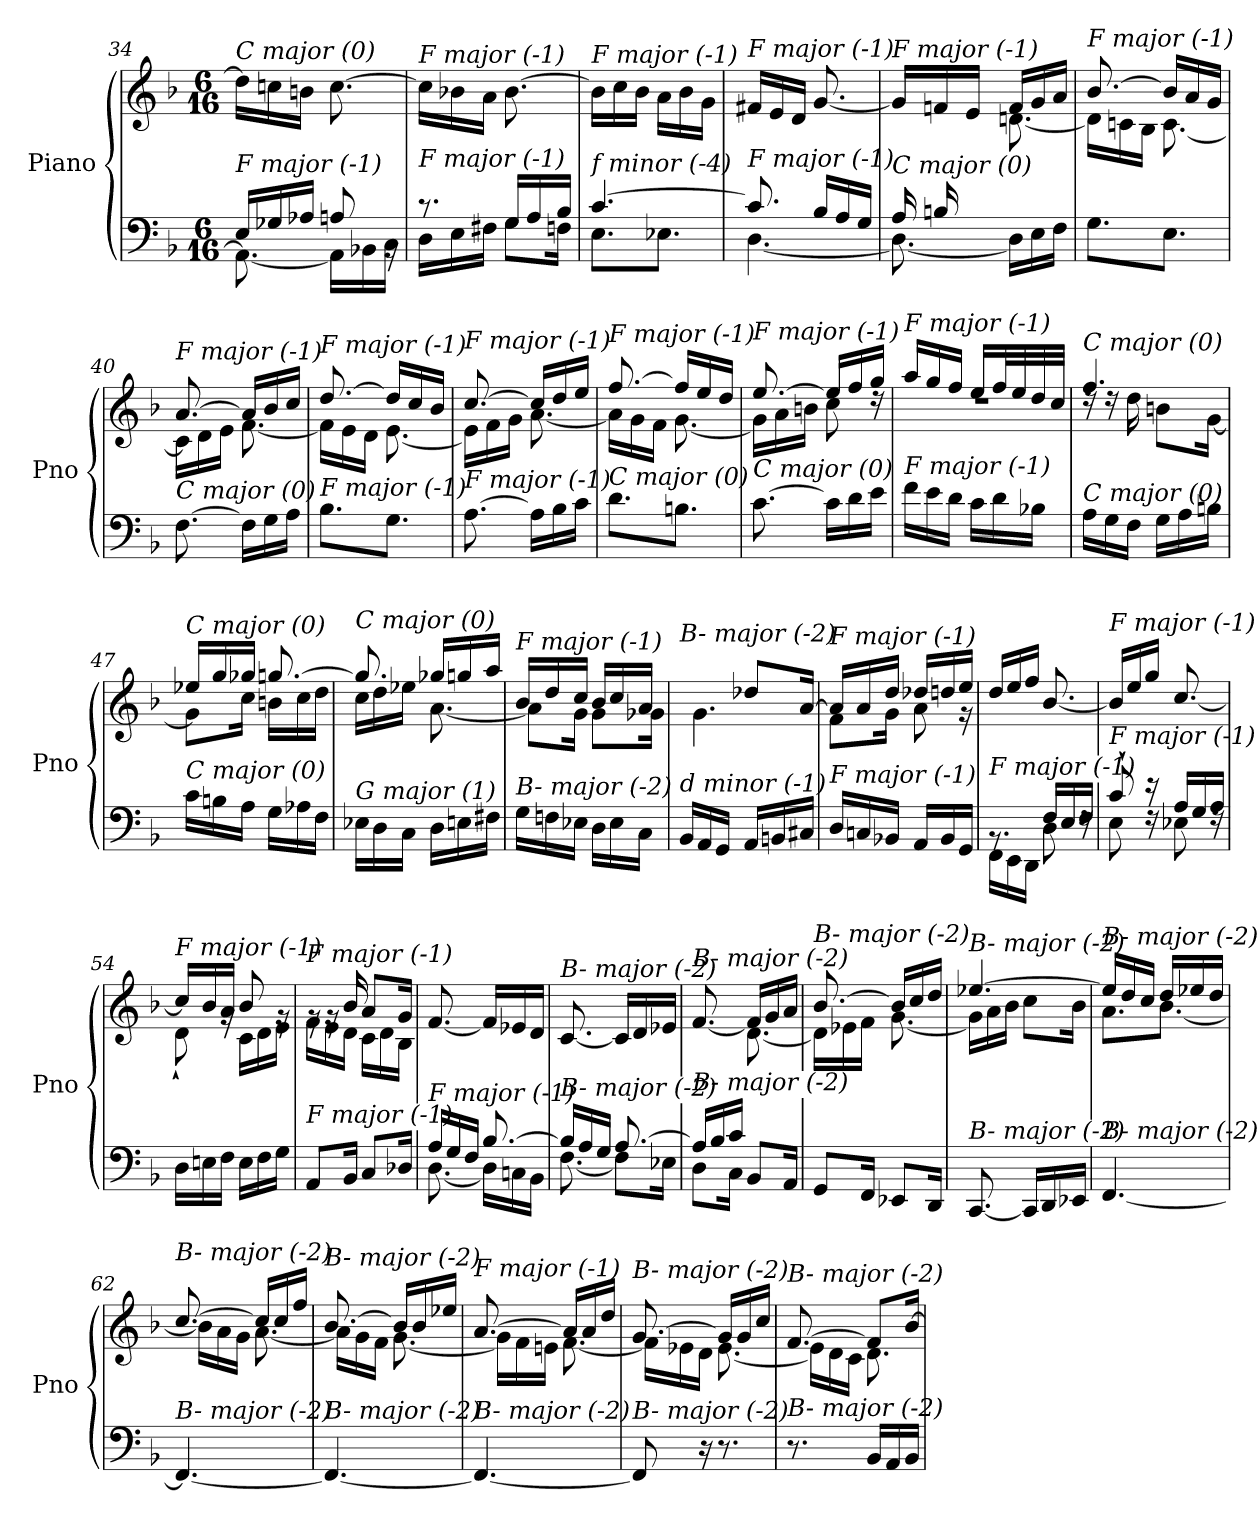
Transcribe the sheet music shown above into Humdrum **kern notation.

**kern	**kern
*part1	*part1
*staff2	*staff1
*I"Piano	*
*I'Pno	*
*clefF4	*clefG2
*k[b-]	*k[b-]
*M6/16	*M6/16
=34	=34
*^	*
!	!	!LO:TX:i:t=C major (0)
!LO:TX:i:t=F major (-1)	!	!
16E/LL	8.AA\_	16dd\LL]
16G-Xi/	.	16ccn\
16A-Xi/JJ	.	16bn\JJ
8A/	16AA\LL]	[8.cc\
.	16BB-X\	.
16rBB	16C\JJ	.
=35	=35	=35
!	!	!LO:TX:i:t=F major (-1)
!LO:TX:i:t=F major (-1)	!	!
8.r	16D\LL	16cc\LL]
.	16E\	16b-X\
.	16F#Xj\JJ	16a\JJ
16G/LL	8G\L	[8.b-\
16A/	.	.
16B-/JJ	16Fn\Jk	.
=36	=36	=36
!	!	!LO:TX:i:t=F major (-1)
!LO:TX:i:t=f minor (-4)	!	!
[4.c/	8.E\L	16b-\LL]
.	.	16cc\
.	.	16b-\JJ
.	8.E-X\J	16a\LL
.	.	16b-\
.	.	16g\JJ
=37	=37	=37
!	!	!LO:TX:i:t=F major (-1)
!LO:TX:i:t=F major (-1)	!	!
8.c/]	[4.D\	16f#Xj/LL
.	.	16e/
.	.	16d/JJ
16B-/LL	.	[8.g/
16A/	.	.
16G/JJ	.	.
!!LO:LB:g=z
=38	=38	=38
*	*	*^
!	!	!LO:TX:i:t=F major (-1)	!
!LO:TX:i:t=C major (0)	!	!	!
16A/LL	8.D\_	16g/LL]	8ryy
16Bn/	.	16fn/	.
4ryy	.	16e/JJ	16d-Xi\JJ
.	16D\LL]	16f/LL	[8.d\
.	16E\	16g/	.
.	16F\JJ	16a/JJ	.
=39	=39	=39	=39
!	!	!LO:TX:i:t=F major (-1)	!
!LO:TX:i:t=C major (0)	!	!	!
*v	*v	*	*
8.G\L	[8.b-/	16d\LL]
.	.	16cn\
.	.	16B-\JJ
8.E\J	16b-/LL]	[8.c\
.	16a/	.
.	16g/JJ	.
=40	=40	=40
!	!LO:TX:i:t=F major (-1)	!
!LO:TX:i:t=C major (0)	!	!
[8.F\	[8.a/	16c\LL]
.	.	16d\
.	.	16e\JJ
16F\LL]	16a/LL]	[8.f\
16G\	16b-/	.
16A\JJ	16cc/JJ	.
=41	=41	=41
!	!LO:TX:i:t=F major (-1)	!
!LO:TX:i:t=F major (-1)	!	!
8.B-\L	[8.dd/	16f\LL]
.	.	16e\
.	.	16d\JJ
8.G\J	16dd/LL]	[8.e\
.	16cc/	.
.	16b-/JJ	.
=42	=42	=42
!	!LO:TX:i:t=F major (-1)	!
!LO:TX:i:t=F major (-1)	!	!
[8.A\	[8.cc/	16e\LL]
.	.	16f\
.	.	16g\JJ
16A\LL]	16cc/LL]	[8.a\
16B-\	16dd/	.
16c\JJ	16ee/JJ	.
=43	=43	=43
!	!LO:TX:i:t=F major (-1)	!
!LO:TX:i:t=C major (0)	!	!
8.d\L	[8.ff/	16a\LL]
.	.	16g\
.	.	16f\JJ
8.Bn\J	16ff/LL]	[8.g\
.	16ee/	.
.	16dd/JJ	.
!!LO:LB:g=z	!!
=44	=44	=44
!	!LO:TX:i:t=F major (-1)	!
!LO:TX:i:t=C major (0)	!	!
[8.c\	[8.ee/	16g\LL]
.	.	16a\
.	.	16bn\JJ
16c\LL]	16ee/LL]	8cc\
16d\	16ff/	.
16e\JJ	16gg/JJ	16rdd
=45	=45	=45
!	!LO:TX:i:t=F major (-1)	!
!LO:TX:i:t=F major (-1)	!	!
16f\LL	16aa/LL	4.rdd
16e\	16gg/	.
16d\JJ	16ff/JJ	.
16c\LL	16ee/LL	.
16d\	32ff/L	.
.	32ee/	.
16B-X\JJ	32dd/	.
.	32cc/JJJ	.
=46	=46	=46
!	!LO:TX:i:t=C major (0)	!
!LO:TX:i:t=C major (0)	!	!
16A\LL	4.ff/	16rdd
16G\	.	16rdd
16F\JJ	.	16dd\
16G\LL	.	8bn\L
16A\	.	.
16Bn\JJ	.	[16g\Jk
=47	=47	=47
!	!LO:TX:i:t=C major (0)	!
!LO:TX:i:t=C major (0)	!	!
16c\LL	16ee-X/LL	8g\L]
16Bn\	16gg/	.
16A\JJ	16gg-Xi/JJ	16cc\Jk
16G\LL	[8.gg/	16bn\LL
16A-X\	.	16cc\
16F\JJ	.	16dd\JJ
=48	=48	=48
!	!LO:TX:i:t=C major (0)	!
!LO:TX:i:t=G major (1)	!	!
16E-X\LL	8.gg/]	16cc\LL
16D\	.	16dd\
16C\JJ	.	16ee-X\JJ
16D\LL	16gg-Xi/LL	[8.a\
16En\	16gg/	.
16F#X\JJ	16aa/JJ	.
!!LO:LB:g=z	!!
=49	=49	=49
!	!LO:TX:i:t=F major (-1)	!
!LO:TX:i:t=B- major (-2)	!	!
16G\LL	16b-/LL	8a\L]
16Fn\	16dd/	.
16E-X\JJ	16cc/JJ	16g\Jk
16D\LL	16b-/LL	8g\L
16E-\	16cc/	.
16C\JJ	16a/JJ	16g-Xi\Jk
=50	=50	=50
!	!LO:TX:i:t=B- major (-2)	!
!LO:TX:i:t=d minor (-1)	!	!
16BB-/LL	8g/Lyy	4.g\
16AA/	.	.
16GG/JJ	16ee-X/Jk	.
16AA/LL	8dd-Xi/L	.
16BBn/	.	.
16C#X/JJ	[16a/Jk	.
=51	=51	=51
!	!LO:TX:i:t=F major (-1)	!
!LO:TX:i:t=F major (-1)	!	!
16D/LL	16a/LL]	8f\L
16Cn/	16a/	.
16BB-X/JJ	16dd/JJ	16g\Jk
16AA/LL	16dd-Xi/LL	8a\
16BB-/	16dd/	.
16GG/JJ	16ee/JJ	16r
=52	=52	=52
*^	*	*
!	!	!LO:TX:i:t=F major (-1)	!
!LO:TX:i:t=F major (-1)	!	!	!
*	*	*v	*v
8.rBB	16FF\LL	16dd/LL
.	16EE\	16ee/
.	16DD\JJ	16ff/JJ
16F/LL	8D\	[8.b-/
16E/	.	.
16F/JJ	16rF	.
=53	=53	=53
!	!	!LO:TX:i:t=F major (-1)
!LO:TX:i:t=F major (-1)	!	!
8c`/	8E\	16b-/LL]
.	.	16ee/
16r	16rF	16gg/JJ
16A/LL	8E-X\	[8.cc/
16G/	.	.
16A/JJ	16rF	.
=54	=54	=54
*	*	*^
!	!	!LO:TX:i:t=F major (-1)	!
!LO:TX:i:t=F major (-1)	!	!	!
*v	*v	*	*
16D\LL	16cc/LL]	8d`\
16En\	16b-/	.
16F\JJ	16a/JJ	16rg
16E\LL	8b-/	16c\LL
16F\	.	16d\
16G\JJ	16rg	16e\JJ
!!LO:LB:g=z	!!
=55	=55	=55
!	!LO:TX:i:t=F major (-1)	!
!LO:TX:i:t=F major (-1)	!	!
8AA/L	16rg	16f\LL
.	16rg	16e\
16BB-/Jk	16b-/	16d\JJ
8C/L	8a/L	16c\LL
.	.	16d\
16D-Xi/Jk	16g/Jk	16B-\JJ
=56	=56	=56
*^	*	*
!	!	!LO:TX:i:t=B- major (-2)	!
!LO:TX:i:t=F major (-1)	!	!	!
*	*	*v	*v
16A/LL	[8.D\	[8.f/
16G/	.	.
16F/JJ	.	.
[8.B-/	16D\LL]	16f/LL]
.	16Cn\	16e-X/
.	16BB-\JJ	16d/JJ
=57	=57	=57
!	!	!LO:TX:i:t=B- major (-2)
!LO:TX:i:t=B- major (-2)	!	!
16B-/LL]	[8.F\	[8.c/
16A/	.	.
16G/JJ	.	.
[8.A/	8F\L]	16c/LL]
.	.	16d/
.	16E-X\Jk	16e-X/JJ
=58	=58	=58
*	*^	*^
*	*	*	*	*^
!	!	!	!LO:TX:i:t=B- major (-2)	!	!
!LO:TX:i:t=B- major (-2)	!	!	!	!	!
8.ryy	16A/LL]	8D\L	[8.f/	8.ryy	8.ryy
.	16B-/	.	.	.	.
.	16c/JJ	16C\Jk	.	.	.
8.ryy	8BB-/L	8.ryy	16f/LL]	[8.d\	8.ryy
.	.	.	16g/	.	.
.	16AA/Jk	.	16a/JJ	.	.
*	*v	*v	*	*	*
*	*	*	*v	*v
=59	=59	=59	=59
!	!	!LO:TX:i:t=B- major (-2)	!
!LO:TX:i:t=B- major (-2)	!	!	!
*v	*v	*	*
8GG/L	[8.b-/	16d\LL]
.	.	16e-X\
16FF/Jk	.	16f\JJ
8EE-X/L	16b-/LL]	[8.g\
.	16cc/	.
16DD/Jk	16dd/JJ	.
=60	=60	=60
!	!LO:TX:i:t=B- major (-2)	!
!LO:TX:i:t=B- major (-2)	!	!
[8.CC/	[4.ee-X/	16g\LL]
.	.	16a\
.	.	16b-\JJ
16CC/LL]	.	8cc\L
16DD/	.	.
16EE-X/JJ	.	16b-\Jk
!!LO:LB:g=z	!!
=61	=61	=61
!	!LO:TX:i:t=B- major (-2)	!
!LO:TX:i:t=B- major (-2)	!	!
[4.FF/	16ee-/LL]	8.a\L
.	16dd/	.
.	16cc/JJ	.
.	16dd/LL	[8.b-\J
.	16ee-X/	.
.	16dd/JJ	.
=62	=62	=62
!	!LO:TX:i:t=B- major (-2)	!
!LO:TX:i:t=B- major (-2)	!	!
4.FF/_	[8.cc/	16b-\LL]
.	.	16a\
.	.	16g\JJ
.	16cc/LL]	[8.a\
.	16cc/	.
.	16ff/JJ	.
=63	=63	=63
!	!LO:TX:i:t=B- major (-2)	!
!LO:TX:i:t=B- major (-2)	!	!
4.FF/_	[8.b-/	16a\LL]
.	.	16g\
.	.	16f\JJ
.	16b-/LL]	[8.g\
.	16b-/	.
.	16ee-X/JJ	.
=64	=64	=64
!	!LO:TX:i:t=F major (-1)	!
!LO:TX:i:t=B- major (-2)	!	!
4.FF/_	[8.a/	16g\LL]
.	.	16f\
.	.	16en\JJ
.	16a/LL]	[8.f\
.	16a/	.
.	16dd/JJ	.
=65	=65	=65
!	!LO:TX:i:t=B- major (-2)	!
!LO:TX:i:t=B- major (-2)	!	!
8FF/]	[8.g/	16f\LL]
.	.	16e-X\
16r	.	16d\JJ
8.r	16g/LL]	[8.e-\
.	16g/	.
.	16cc/JJ	.
=66	=66	=66
!	!LO:TX:i:t=B- major (-2)	!
!LO:TX:i:t=B- major (-2)	!	!
8.r	[8.f/	16e-\LL]
.	.	16d\
.	.	16c\JJ
16BB-/LL	8f/L]	8.d\
16AA/	.	.
16BB-/JJ	[16b-/Jk	.
*	*v	*v
=	=
*-	*-
